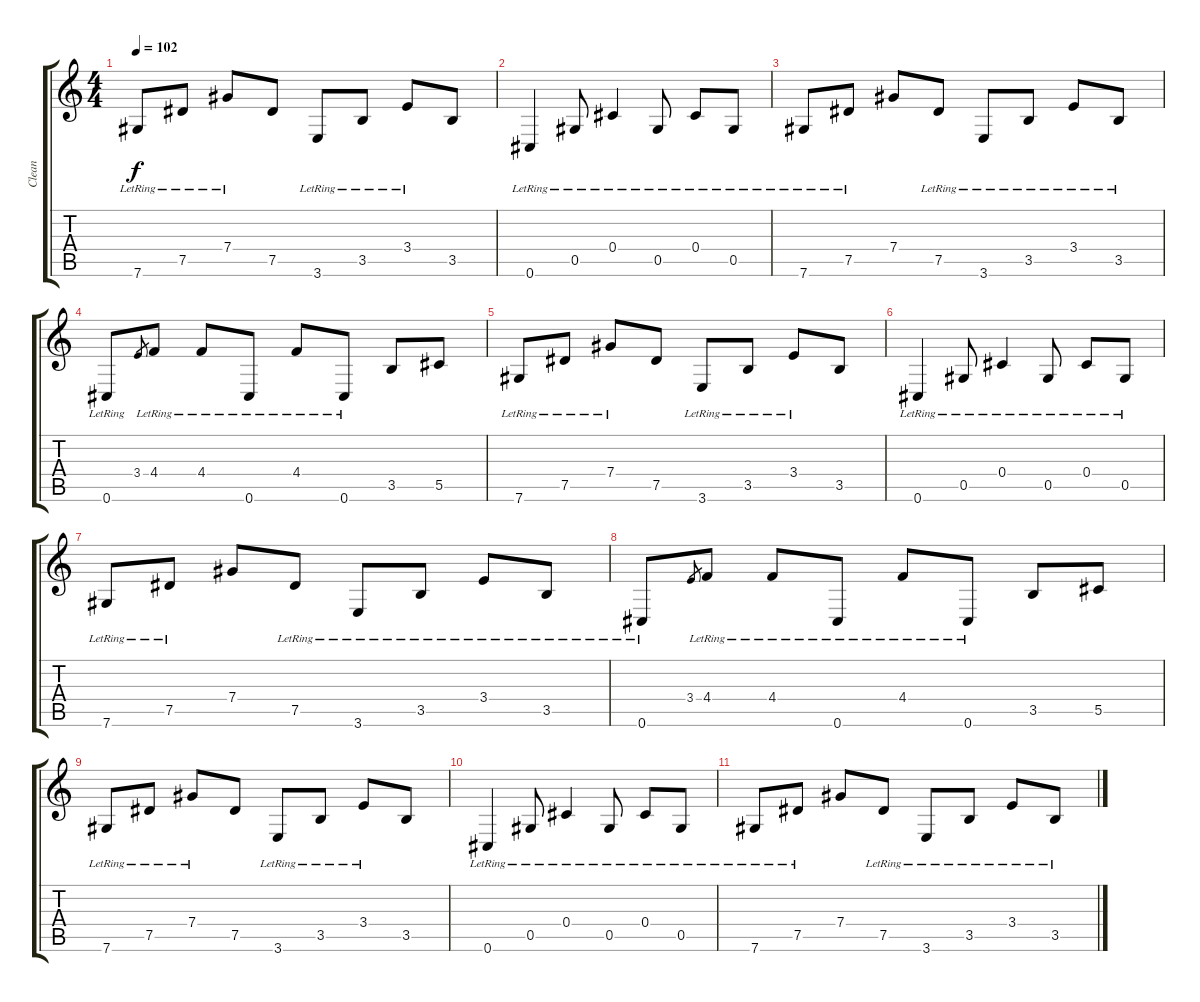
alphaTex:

\track ("Clean" "Clean") {instrument electricguitarclean}
\staff {score tabs}
\tuning (Eb4 Bb3 Gb3 Db3 Ab2 Db2) {hide}
\ts (4 4)
\tempo 102
\clef g2
\ks c
7.6{lr}.8{dy f} 7.5{lr}.8 7.4{lr}.8 7.5.8 3.6{lr}.8 3.5{lr}.8 3.4{lr}.8 3.5.8 |
0.6{lr}.4 0.5{lr}.8 0.4{lr}.4 0.5{lr}.8 0.4{lr}.8 0.5{lr}.8 |
7.6{lr}.8 7.5{lr}.8 7.4.8 7.5{lr}.8 3.6{lr}.8 3.5{lr}.8 3.4{lr}.8 3.5{lr}.8 |
0.6{lr}.8 3.4.8{gr} 4.4{lr}.8 4.4{lr}.8 0.6{lr}.8 4.4{lr}.8 0.6{lr}.8 3.5.8 5.5.8 |
7.6{lr}.8 7.5{lr}.8 7.4{lr}.8 7.5.8 3.6{lr}.8 3.5{lr}.8 3.4{lr}.8 3.5.8 |
0.6{lr}.4 0.5{lr}.8 0.4{lr}.4 0.5{lr}.8 0.4{lr}.8 0.5{lr}.8 |
7.6{lr}.8 7.5{lr}.8 7.4.8 7.5{lr}.8 3.6{lr}.8 3.5{lr}.8 3.4{lr}.8 3.5{lr}.8 |
0.6{lr}.8 3.4.8{gr} 4.4{lr}.8 4.4{lr}.8 0.6{lr}.8 4.4{lr}.8 0.6{lr}.8 3.5.8 5.5.8 |
7.6{lr}.8 7.5{lr}.8 7.4{lr}.8 7.5.8 3.6{lr}.8 3.5{lr}.8 3.4{lr}.8 3.5.8 |
0.6{lr}.4 0.5{lr}.8 0.4{lr}.4 0.5{lr}.8 0.4{lr}.8 0.5{lr}.8 |
7.6{lr}.8 7.5{lr}.8 7.4.8 7.5{lr}.8 3.6{lr}.8 3.5{lr}.8 3.4{lr}.8 3.5{lr}.8
